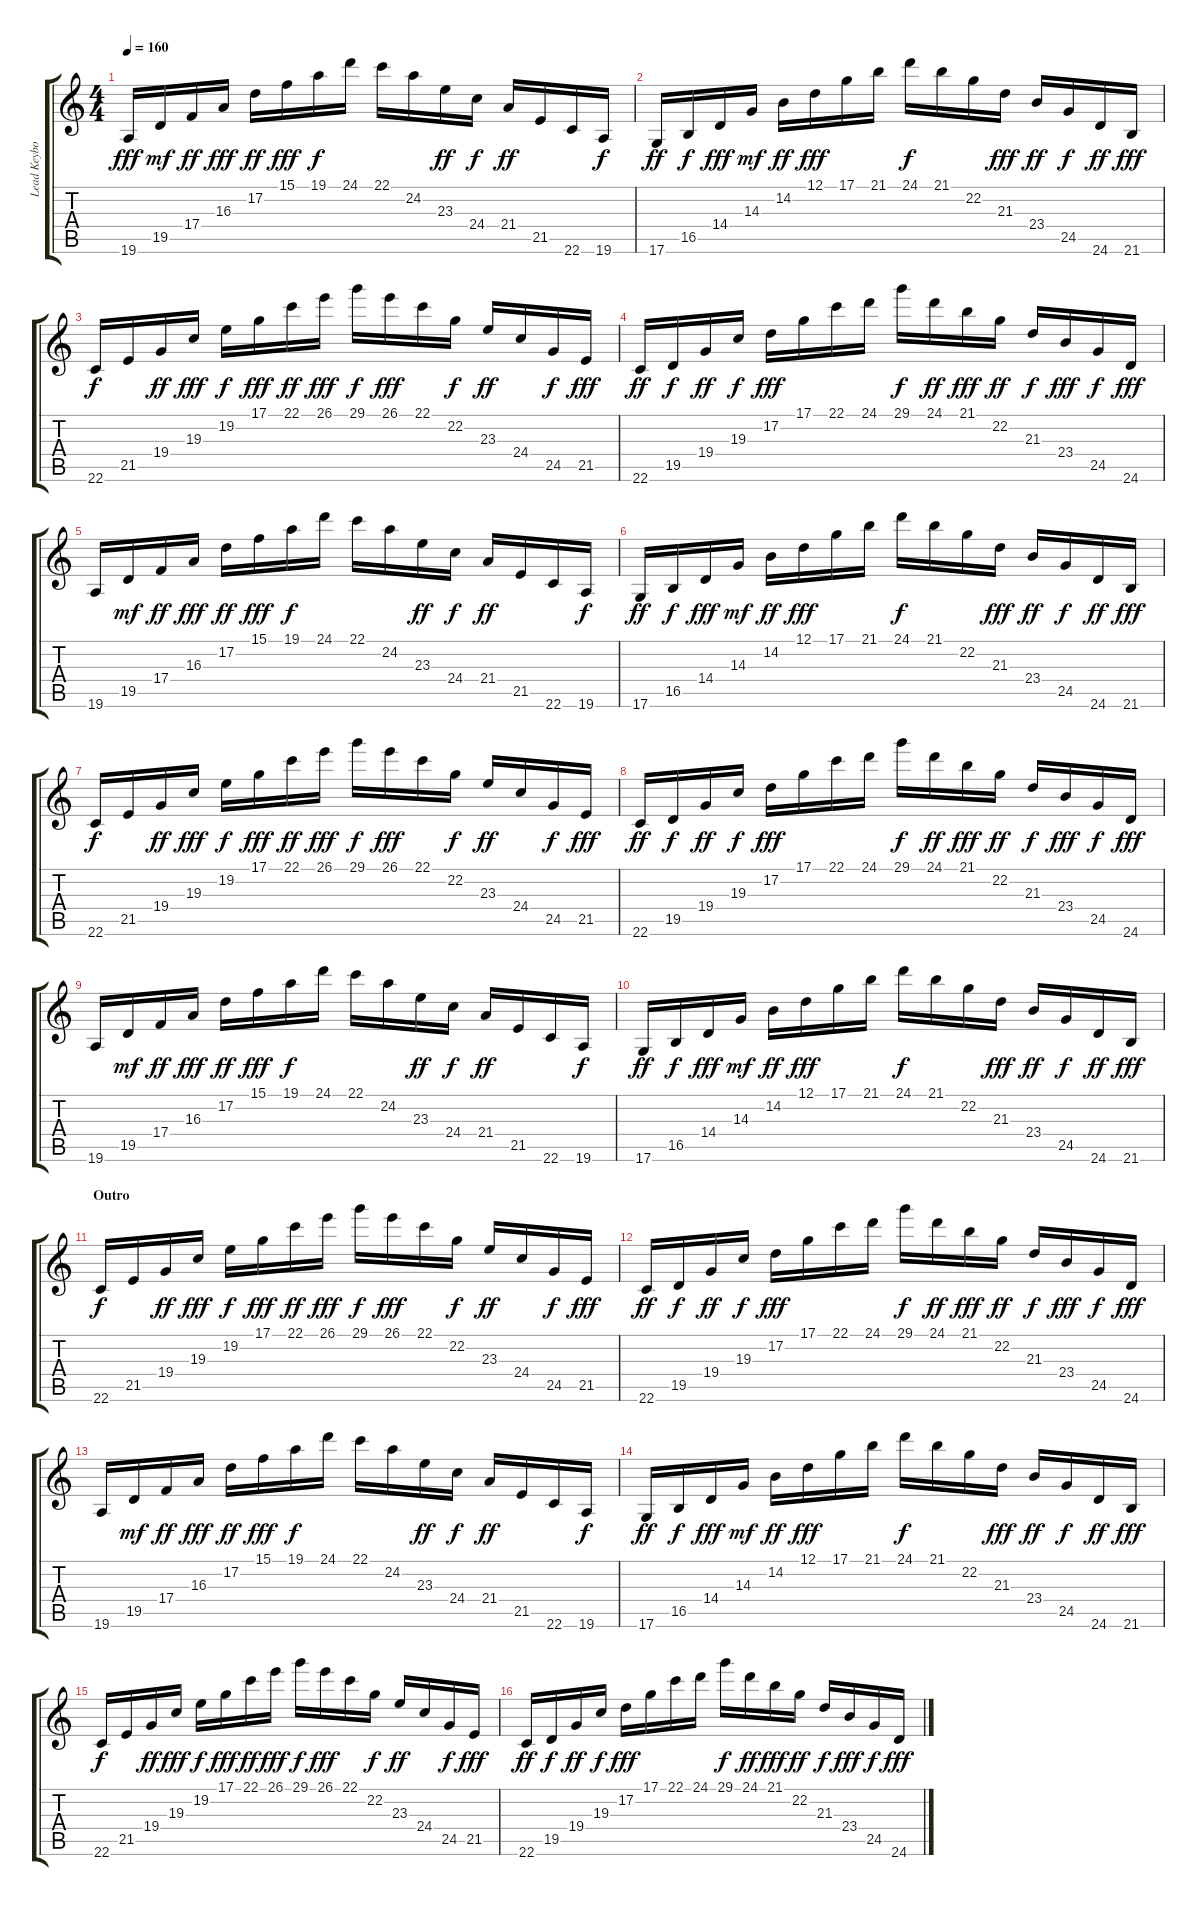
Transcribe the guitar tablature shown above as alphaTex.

\track ("Lead Keyboard Melody" "Lead Keybo") {instrument fx1rain}
\staff {score tabs}
\tuning (D4 A3 F3 C3 G2 D2) {hide}
\ts (4 4)
\tempo 160
\clef g2
\ks c
19.6.16{dy fff} 19.5.16{dy mf} 17.4.16{dy ff} 16.3.16{dy fff} 17.2.16{dy ff} 15.1.16{dy fff} 19.1.16{dy f} 24.1.16 22.1.16 24.2.16 23.3.16{dy ff} 24.4.16{dy f} 21.4.16{dy ff} 21.5.16 22.6.16 19.6.16{dy f} |
17.6.16{dy ff} 16.5.16{dy f} 14.4.16{dy fff} 14.3.16{dy mf} 14.2.16{dy ff} 12.1.16{dy fff} 17.1.16 21.1.16 24.1.16{dy f} 21.1.16 22.2.16 21.3.16{dy fff} 23.4.16{dy ff} 24.5.16{dy f} 24.6.16{dy ff} 21.6.16{dy fff} |
22.6.16{dy f} 21.5.16 19.4.16{dy ff} 19.3.16{dy fff} 19.2.16{dy f} 17.1.16{dy fff} 22.1.16{dy ff} 26.1.16{dy fff} 29.1.16{dy f} 26.1.16{dy fff} 22.1.16 22.2.16{dy f} 23.3.16{dy ff} 24.4.16 24.5.16{dy f} 21.5.16{dy fff} |
22.6.16{dy ff} 19.5.16{dy f} 19.4.16{dy ff} 19.3.16{dy f} 17.2.16{dy fff} 17.1.16 22.1.16 24.1.16 29.1.16{dy f} 24.1.16{dy ff} 21.1.16{dy fff} 22.2.16{dy ff} 21.3.16{dy f} 23.4.16{dy fff} 24.5.16{dy f} 24.6.16{dy fff} |
19.6.16 19.5.16{dy mf} 17.4.16{dy ff} 16.3.16{dy fff} 17.2.16{dy ff} 15.1.16{dy fff} 19.1.16{dy f} 24.1.16 22.1.16 24.2.16 23.3.16{dy ff} 24.4.16{dy f} 21.4.16{dy ff} 21.5.16 22.6.16 19.6.16{dy f} |
17.6.16{dy ff} 16.5.16{dy f} 14.4.16{dy fff} 14.3.16{dy mf} 14.2.16{dy ff} 12.1.16{dy fff} 17.1.16 21.1.16 24.1.16{dy f} 21.1.16 22.2.16 21.3.16{dy fff} 23.4.16{dy ff} 24.5.16{dy f} 24.6.16{dy ff} 21.6.16{dy fff} |
22.6.16{dy f} 21.5.16 19.4.16{dy ff} 19.3.16{dy fff} 19.2.16{dy f} 17.1.16{dy fff} 22.1.16{dy ff} 26.1.16{dy fff} 29.1.16{dy f} 26.1.16{dy fff} 22.1.16 22.2.16{dy f} 23.3.16{dy ff} 24.4.16 24.5.16{dy f} 21.5.16{dy fff} |
22.6.16{dy ff} 19.5.16{dy f} 19.4.16{dy ff} 19.3.16{dy f} 17.2.16{dy fff} 17.1.16 22.1.16 24.1.16 29.1.16{dy f} 24.1.16{dy ff} 21.1.16{dy fff} 22.2.16{dy ff} 21.3.16{dy f} 23.4.16{dy fff} 24.5.16{dy f} 24.6.16{dy fff} |
19.6.16 19.5.16{dy mf} 17.4.16{dy ff} 16.3.16{dy fff} 17.2.16{dy ff} 15.1.16{dy fff} 19.1.16{dy f} 24.1.16 22.1.16 24.2.16 23.3.16{dy ff} 24.4.16{dy f} 21.4.16{dy ff} 21.5.16 22.6.16 19.6.16{dy f} |
17.6.16{dy ff} 16.5.16{dy f} 14.4.16{dy fff} 14.3.16{dy mf} 14.2.16{dy ff} 12.1.16{dy fff} 17.1.16 21.1.16 24.1.16{dy f} 21.1.16 22.2.16 21.3.16{dy fff} 23.4.16{dy ff} 24.5.16{dy f} 24.6.16{dy ff} 21.6.16{dy fff} |
\section ("" "Outro")
22.6.16{dy f} 21.5.16 19.4.16{dy ff} 19.3.16{dy fff} 19.2.16{dy f} 17.1.16{dy fff} 22.1.16{dy ff} 26.1.16{dy fff} 29.1.16{dy f} 26.1.16{dy fff} 22.1.16 22.2.16{dy f} 23.3.16{dy ff} 24.4.16 24.5.16{dy f} 21.5.16{dy fff} |
22.6.16{dy ff} 19.5.16{dy f} 19.4.16{dy ff} 19.3.16{dy f} 17.2.16{dy fff} 17.1.16 22.1.16 24.1.16 29.1.16{dy f} 24.1.16{dy ff} 21.1.16{dy fff} 22.2.16{dy ff} 21.3.16{dy f} 23.4.16{dy fff} 24.5.16{dy f} 24.6.16{dy fff} |
19.6.16 19.5.16{dy mf} 17.4.16{dy ff} 16.3.16{dy fff} 17.2.16{dy ff} 15.1.16{dy fff} 19.1.16{dy f} 24.1.16 22.1.16 24.2.16 23.3.16{dy ff} 24.4.16{dy f} 21.4.16{dy ff} 21.5.16 22.6.16 19.6.16{dy f} |
17.6.16{dy ff} 16.5.16{dy f} 14.4.16{dy fff} 14.3.16{dy mf} 14.2.16{dy ff} 12.1.16{dy fff} 17.1.16 21.1.16 24.1.16{dy f} 21.1.16 22.2.16 21.3.16{dy fff} 23.4.16{dy ff} 24.5.16{dy f} 24.6.16{dy ff} 21.6.16{dy fff} |
22.6.16{dy f} 21.5.16 19.4.16{dy ff} 19.3.16{dy fff} 19.2.16{dy f} 17.1.16{dy fff} 22.1.16{dy ff} 26.1.16{dy fff} 29.1.16{dy f} 26.1.16{dy fff} 22.1.16 22.2.16{dy f} 23.3.16{dy ff} 24.4.16 24.5.16{dy f} 21.5.16{dy fff} |
22.6.16{dy ff} 19.5.16{dy f} 19.4.16{dy ff} 19.3.16{dy f} 17.2.16{dy fff} 17.1.16 22.1.16 24.1.16 29.1.16{dy f} 24.1.16{dy ff} 21.1.16{dy fff} 22.2.16{dy ff} 21.3.16{dy f} 23.4.16{dy fff} 24.5.16{dy f} 24.6.16{dy fff}
